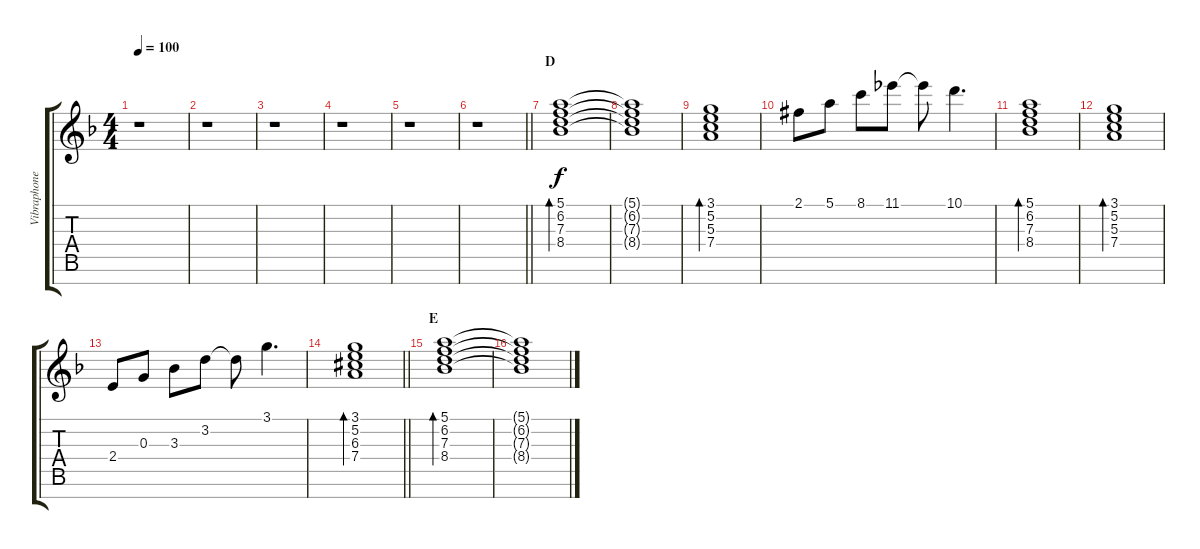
\track ("Vibraphone" "Vibraphone") {instrument vibraphone}
\staff {score tabs}
\tuning (E5 B4 G4 D4 A3 E3 B2) {hide}
\ts (4 4)
\tempo 100
\clef g2
\ks f
r.1{dy f} |
r.1 |
r.1 |
r.1 |
r.1 |
\barLineRight lightlight
r.1 |
\section ("" "D")
(5.1 6.2 7.3 8.4).1{bd 120} |
(5.1{t} 6.2{t} 7.3{t} 8.4{t}).1 |
(3.1 5.2 5.3 7.4).1{bd 120} |
2.1{acc #}.8 5.1.8 8.1.8 11.1.8 11.1{t}.8 10.1.4{d} |
(5.1 6.2 7.3 8.4).1{bd 120} |
(3.1 5.2 5.3 7.4).1{bd 120} |
2.4.8 0.3.8 3.3.8 3.2.8 3.2{t}.8 3.1.4{d} |
\barLineRight lightlight
(3.1 5.2 6.3{acc #} 7.4).1{bd 120} |
\section ("" "E")
(5.1 6.2 7.3 8.4).1{bd 120} |
(5.1{t} 6.2{t} 7.3{t} 8.4{t}).1
